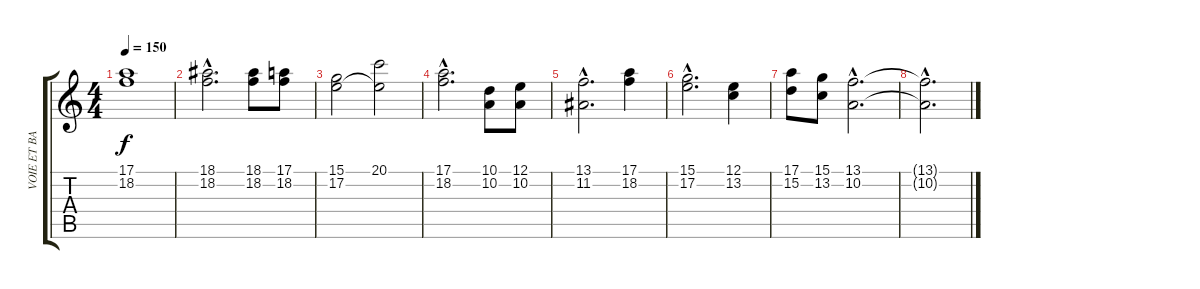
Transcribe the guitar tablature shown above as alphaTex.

\track ("VOIE ET BACKING VOCAL" "VOIE ET BA") {instrument stringensemble1}
\staff {score tabs}
\tuning (E4 B3 G3 D3 A2 E2) {hide}
\ts (4 4)
\tempo 150
\clef g2
\ks c
(17.1 18.2).1{dy f volume 8} |
(18.1{hac} 18.2{hac}).2{d} (18.1 18.2).8 (17.1 18.2).8 |
(15.1 17.2).2 (20.1 17.2{t}).2 |
(17.1{hac} 18.2{hac}).2{d} (10.1 10.2).8 (12.1 10.2).8 |
(13.1{hac} 11.2{hac}).2{d} (17.1 18.2).4 |
(15.1{hac} 17.2{hac}).2{d} (12.1 13.2).4 |
(17.1 15.2).8 (15.1 13.2).8 (13.1{hac} 10.2{hac}).2{d} |
(13.1{hac t} 10.2{hac t}).2{d}
